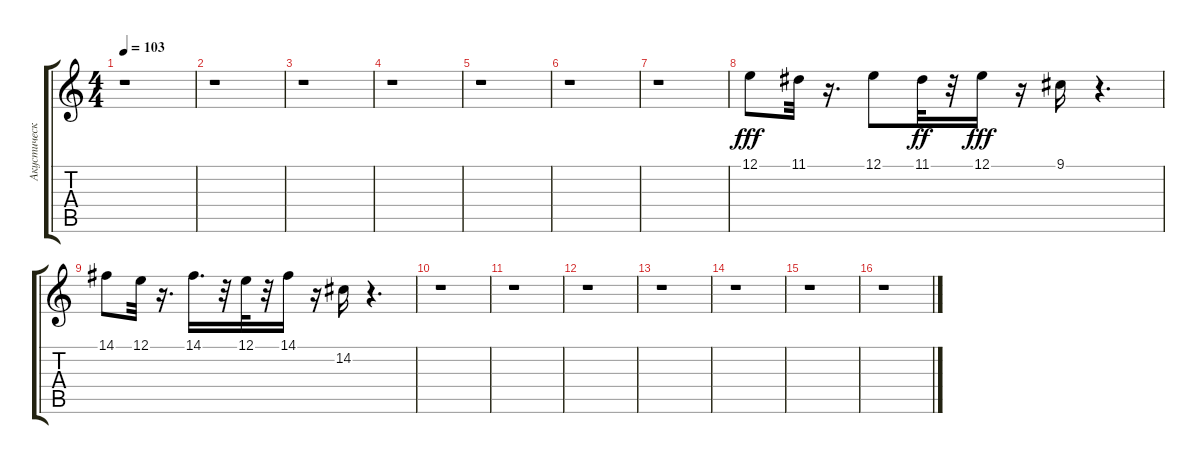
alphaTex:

\track ("Акустический Гранд Роял" "Акустическ") {instrument acousticgrandpiano}
\staff {score tabs}
\tuning (E4 B3 G3 D3 A2 E2) {hide}
\ts (4 4)
\tempo 103
\clef g2
\ks c
r.1{dy fff} |
r.1 |
r.1 |
r.1 |
r.1 |
r.1 |
r.1 |
12.1.8 11.1.32 r.16{d} 12.1.8 11.1.32{dy ff} r.32 12.1.16{dy fff} r.16 9.1.16 r.4{d} |
14.1.8 12.1.32 r.16{d} 14.1.16{d} r.32 12.1.32 r.32 14.1.16 r.16 14.2.16 r.4{d} |
r.1 |
r.1 |
r.1 |
r.1 |
r.1 |
r.1 |
r.1
